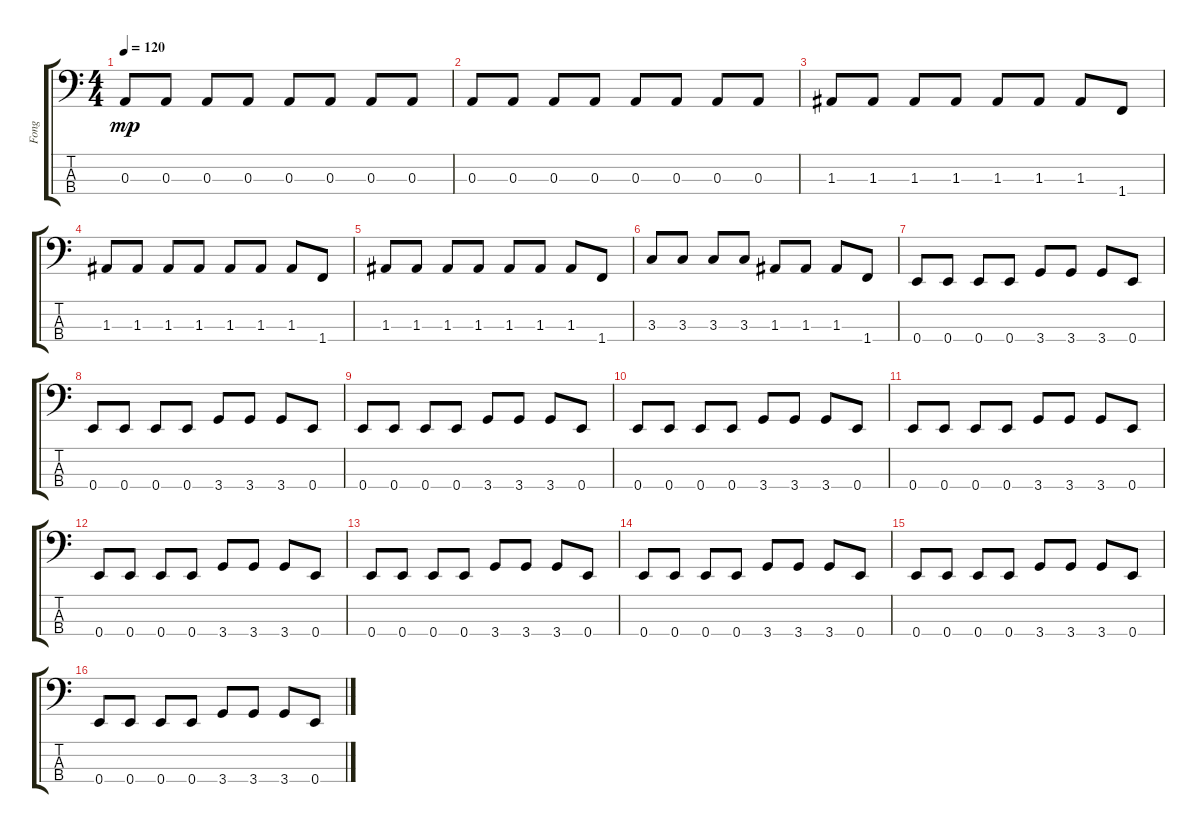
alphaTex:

\track ("Fong" "Fong") {instrument electricbasspick}
\staff {score tabs}
\tuning (G2 D2 A1 E1) {hide}
\ts (4 4)
\tempo 120
\clef f4
\ks c
0.3.8{dy mp} 0.3.8 0.3.8 0.3.8 0.3.8 0.3.8 0.3.8 0.3.8 |
0.3.8 0.3.8 0.3.8 0.3.8 0.3.8 0.3.8 0.3.8 0.3.8 |
1.3.8 1.3.8 1.3.8 1.3.8 1.3.8 1.3.8 1.3.8 1.4.8 |
1.3.8 1.3.8 1.3.8 1.3.8 1.3.8 1.3.8 1.3.8 1.4.8 |
1.3.8 1.3.8 1.3.8 1.3.8 1.3.8 1.3.8 1.3.8 1.4.8 |
3.3.8 3.3.8 3.3.8 3.3.8 1.3.8 1.3.8 1.3.8 1.4.8 |
0.4.8 0.4.8 0.4.8 0.4.8 3.4.8 3.4.8 3.4.8 0.4.8 |
0.4.8 0.4.8 0.4.8 0.4.8 3.4.8 3.4.8 3.4.8 0.4.8 |
0.4.8 0.4.8 0.4.8 0.4.8 3.4.8 3.4.8 3.4.8 0.4.8 |
0.4.8 0.4.8 0.4.8 0.4.8 3.4.8 3.4.8 3.4.8 0.4.8 |
0.4.8 0.4.8 0.4.8 0.4.8 3.4.8 3.4.8 3.4.8 0.4.8 |
0.4.8 0.4.8 0.4.8 0.4.8 3.4.8 3.4.8 3.4.8 0.4.8 |
0.4.8 0.4.8 0.4.8 0.4.8 3.4.8 3.4.8 3.4.8 0.4.8 |
0.4.8 0.4.8 0.4.8 0.4.8 3.4.8 3.4.8 3.4.8 0.4.8 |
0.4.8 0.4.8 0.4.8 0.4.8 3.4.8 3.4.8 3.4.8 0.4.8 |
0.4.8 0.4.8 0.4.8 0.4.8 3.4.8 3.4.8 3.4.8 0.4.8
